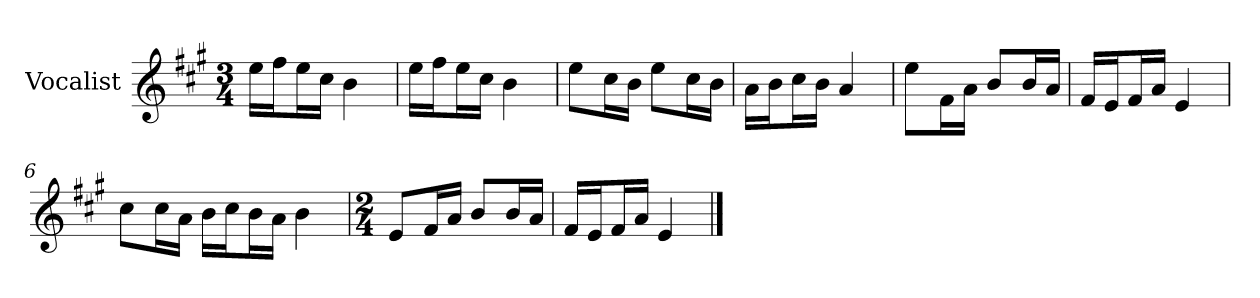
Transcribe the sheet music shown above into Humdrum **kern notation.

**kern
*part1
*staff1
*I"Vocalist
*k[f#c#g#]
*A:
*M3/4
=
16eeLL
16ff#J
16eeL
16cc#JJ
4b
=1
16eeLL
16ff#J
16eeL
16cc#JJ
4b
=2
8eeL
16cc#L
16bJJ
8eeL
16cc#L
16bJJ
=3
16aLL
16bJ
16cc#L
16bJJ
4a
=4
8eeL
16f#L
16aJJ
8bL
16bL
16aJJ
=5
16f#LL
16eJ
16f#L
16aJJ
4e
=6
8cc#L
16cc#L
16aJJ
16bLL
16cc#J
16bL
16aJJ
4b
=7
*M2/4
8eL
16f#L
16aJJ
8bL
16bL
16aJJ
=8
16f#LL
16eJ
16f#L
16aJJ
4e
==
*-
